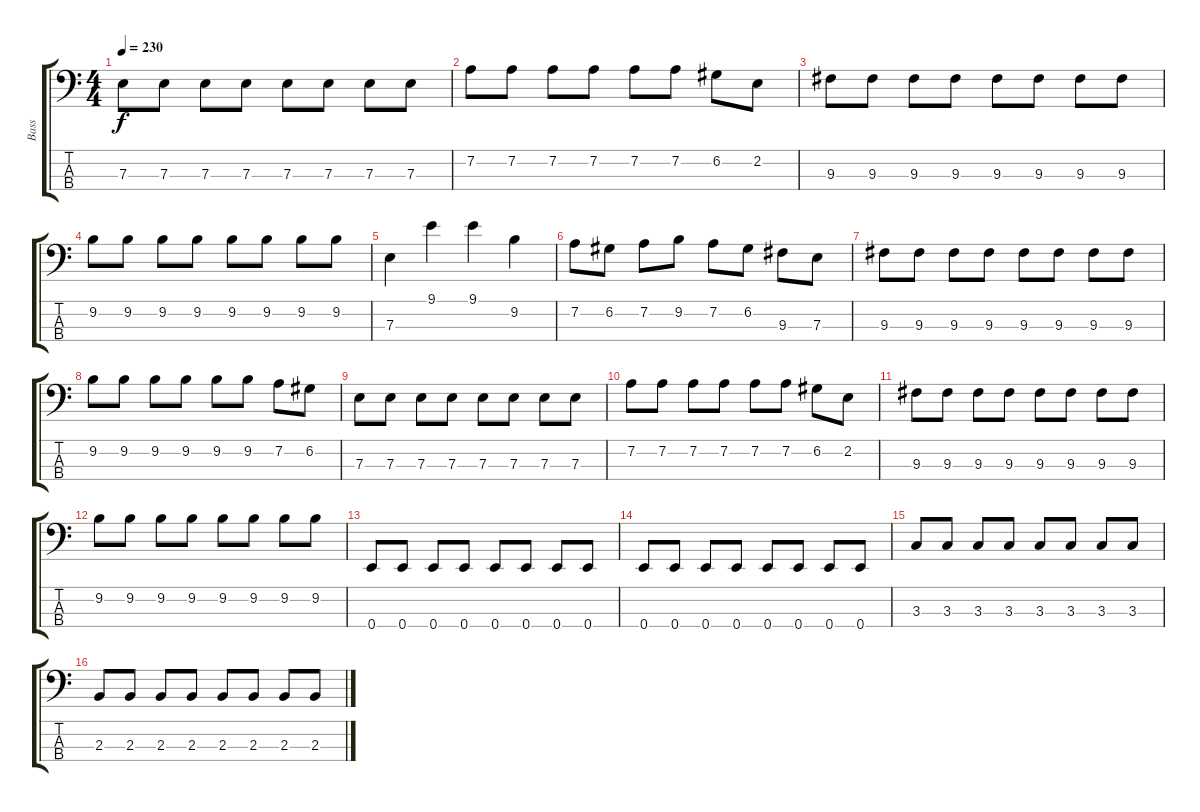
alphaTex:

\track ("Bass" "Bass") {instrument electricbassfinger}
\staff {score tabs}
\tuning (G2 D2 A1 E1) {hide}
\ts (4 4)
\tempo 230
\clef f4
\ks c
7.3.8{dy f} 7.3.8 7.3.8 7.3.8 7.3.8 7.3.8 7.3.8 7.3.8 |
7.2.8 7.2.8 7.2.8 7.2.8 7.2.8 7.2.8 6.2.8 2.2.8 |
9.3.8 9.3.8 9.3.8 9.3.8 9.3.8 9.3.8 9.3.8 9.3.8 |
9.2.8 9.2.8 9.2.8 9.2.8 9.2.8 9.2.8 9.2.8 9.2.8 |
7.3.4 9.1.4 9.1.4 9.2.4 |
7.2.8 6.2.8 7.2.8 9.2.8 7.2.8 6.2.8 9.3.8 7.3.8 |
9.3.8 9.3.8 9.3.8 9.3.8 9.3.8 9.3.8 9.3.8 9.3.8 |
9.2.8 9.2.8 9.2.8 9.2.8 9.2.8 9.2.8 7.2.8 6.2.8 |
7.3.8 7.3.8 7.3.8 7.3.8 7.3.8 7.3.8 7.3.8 7.3.8 |
7.2.8 7.2.8 7.2.8 7.2.8 7.2.8 7.2.8 6.2.8 2.2.8 |
9.3.8 9.3.8 9.3.8 9.3.8 9.3.8 9.3.8 9.3.8 9.3.8 |
9.2.8 9.2.8 9.2.8 9.2.8 9.2.8 9.2.8 9.2.8 9.2.8 |
0.4.8 0.4.8 0.4.8 0.4.8 0.4.8 0.4.8 0.4.8 0.4.8 |
0.4.8 0.4.8 0.4.8 0.4.8 0.4.8 0.4.8 0.4.8 0.4.8 |
3.3.8 3.3.8 3.3.8 3.3.8 3.3.8 3.3.8 3.3.8 3.3.8 |
2.3.8 2.3.8 2.3.8 2.3.8 2.3.8 2.3.8 2.3.8 2.3.8
